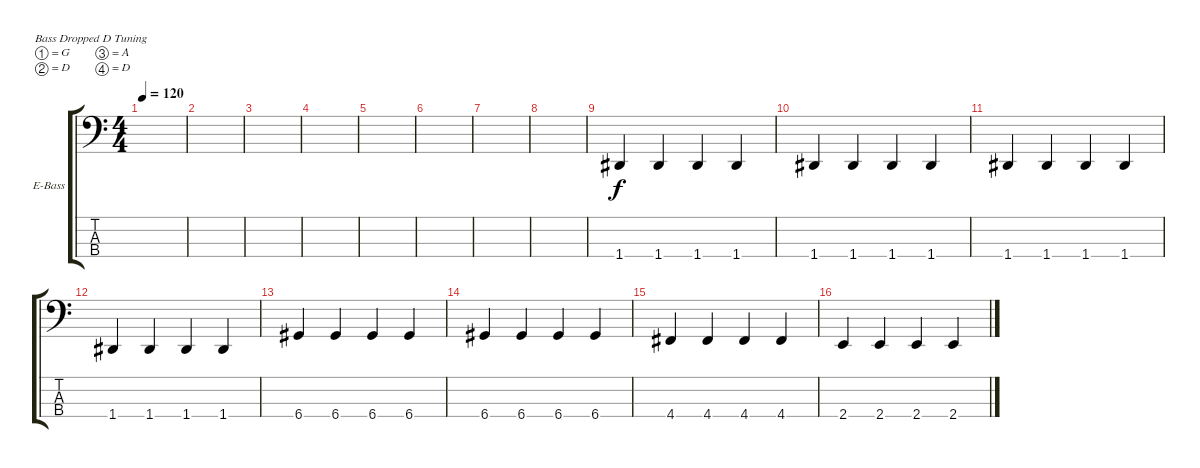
\defaultSystemsLayout 4
\bracketExtendMode groupsimilarinstruments
\firstSystemTrackNameOrientation horizontal
\otherSystemsTrackNameOrientation horizontal
\track ("Electric Bass" "E-Bass") {instrument electricbassfinger}
\staff {score tabs}
\tuning (G2 D2 A1 D1)
\ts (4 4)
\tempo 120
\clef f4
\ks c
|
|
|
|
|
|
|
|
1.4.4 1.4.4 1.4.4 1.4.4 |
1.4.4 1.4.4 1.4.4 1.4.4 |
1.4.4 1.4.4 1.4.4 1.4.4 |
1.4.4 1.4.4 1.4.4 1.4.4 |
6.4.4 6.4.4 6.4.4 6.4.4 |
6.4.4 6.4.4 6.4.4 6.4.4 |
4.4.4 4.4.4 4.4.4 4.4.4 |
2.4.4 2.4.4 2.4.4 2.4.4
